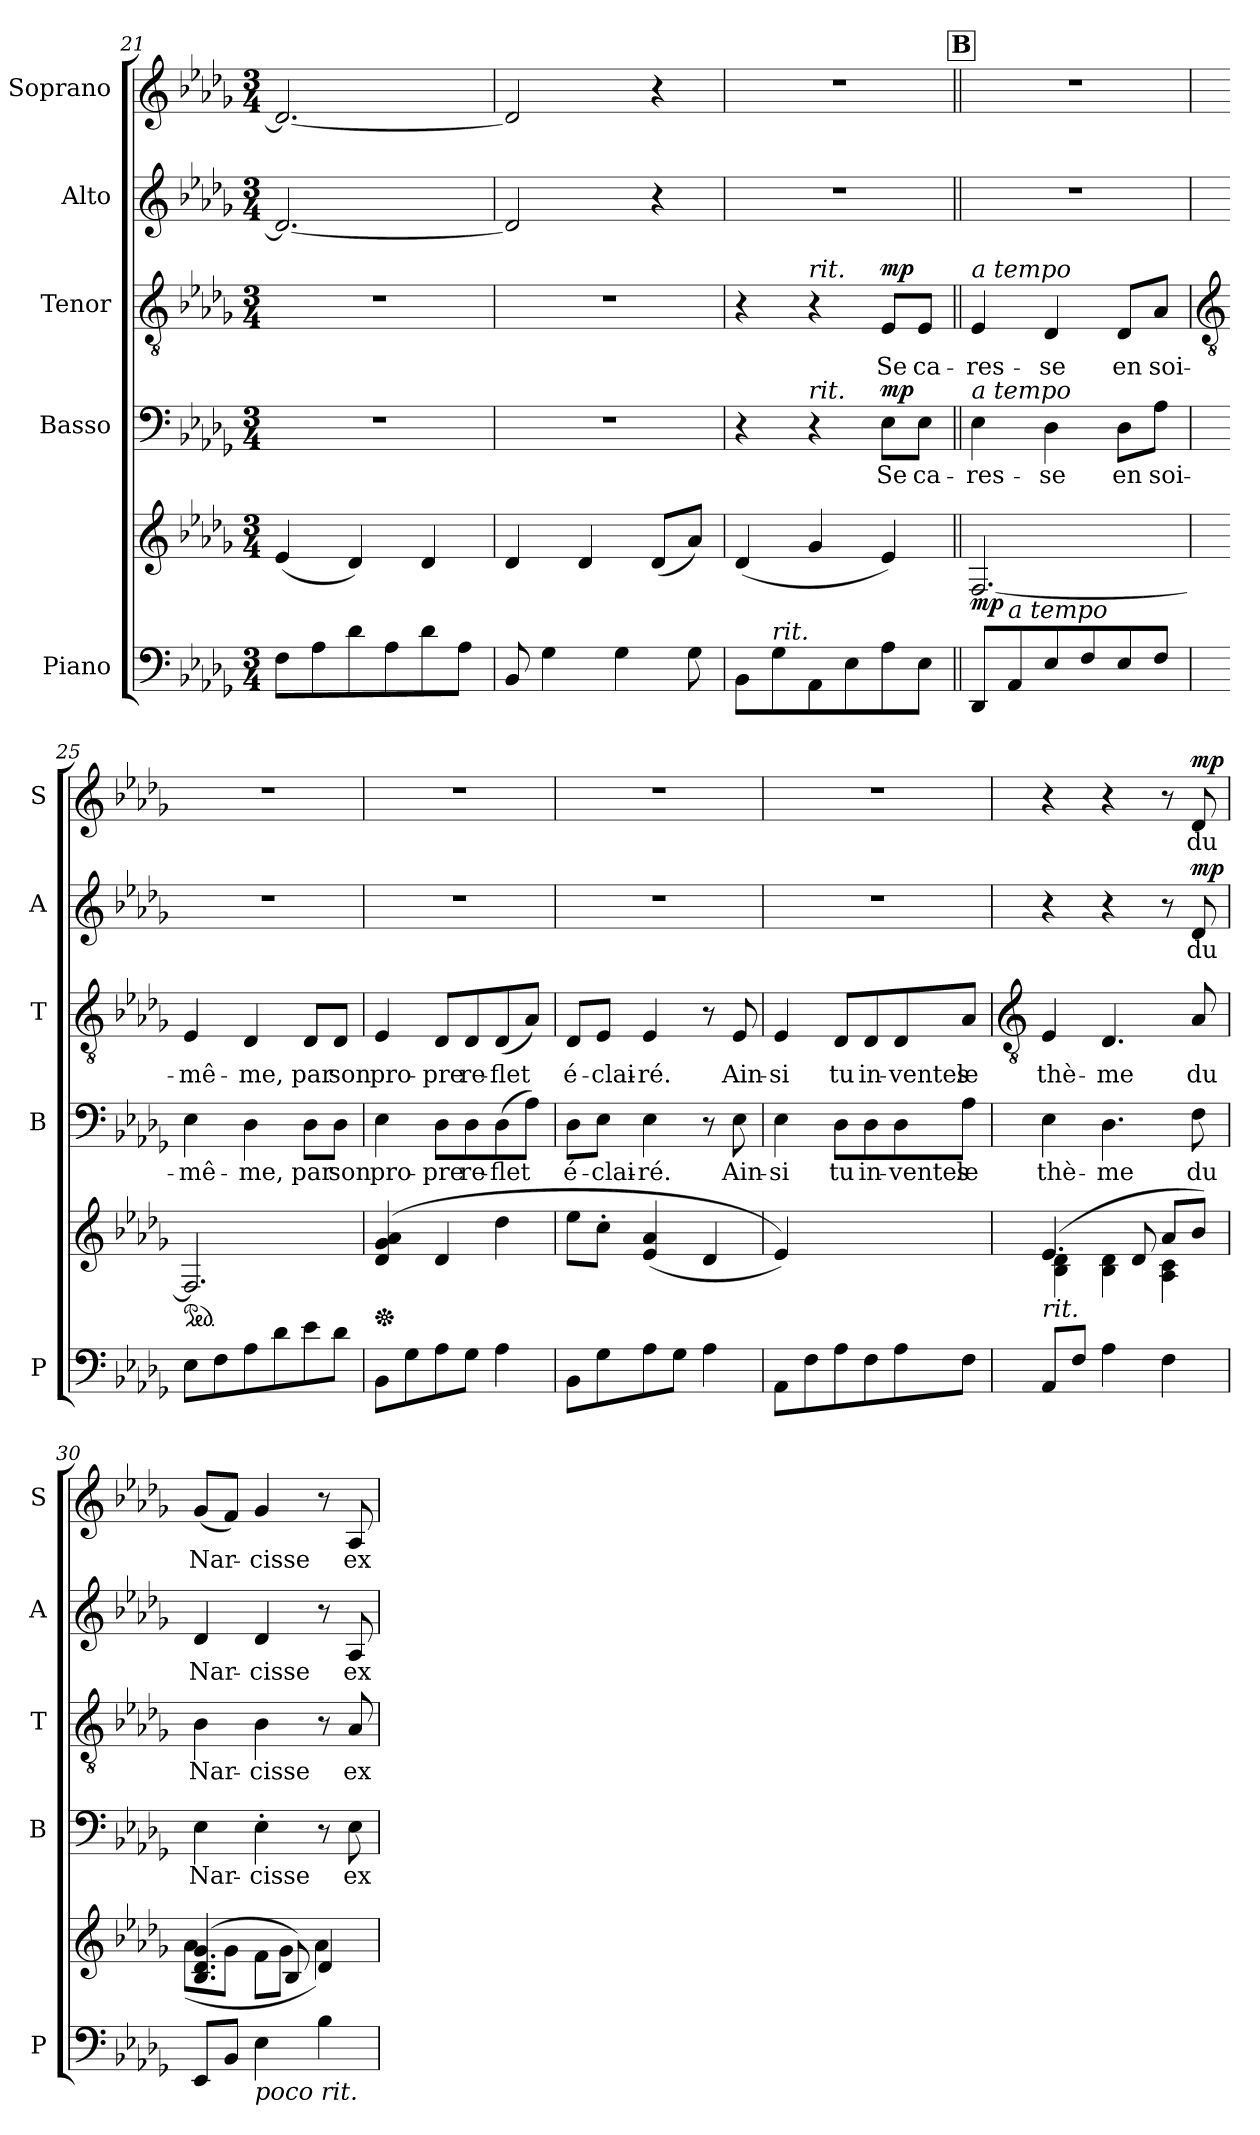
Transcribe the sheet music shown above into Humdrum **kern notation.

**kern	**kern	**dynam	**kern	**text	**dynam	**kern	**text	**dynam	**kern	**text	**dynam	**kern	**text	**dynam
*part5	*part5	*part5	*part4	*part4	*part4	*part3	*part3	*part3	*part2	*part2	*part2	*part1	*part1	*part1
*staff6	*staff5	*staff5/6	*staff4	*staff4	*staff4	*staff3	*staff3	*staff3	*staff2	*staff2	*staff2	*staff1	*staff1	*staff1
*I"Piano	*	*	*I"Basso	*	*	*I"Tenor	*	*	*I"Alto	*	*	*I"Soprano	*	*
*I'P	*	*	*I'B	*	*	*I'T	*	*	*I'A	*	*	*I'S	*	*
*clefF4	*clefG2	*	*clefF4	*	*	*clefGv2	*	*	*clefG2	*	*	*clefG2	*	*
*k[b-e-a-d-g-]	*k[b-e-a-d-g-]	*	*k[b-e-a-d-g-]	*	*	*k[b-e-a-d-g-]	*	*	*k[b-e-a-d-g-]	*	*	*k[b-e-a-d-g-]	*	*
*D-:	*D-:	*	*D-:	*	*	*D-:	*	*	*D-:	*	*	*D-:	*	*
*M3/4	*M3/4	*	*M3/4	*	*	*M3/4	*	*	*M3/4	*	*	*M3/4	*	*
=21	=21	=21	=21	=21	=21	=21	=21	=21	=21	=21	=21	=21	=21	=21
8F\L	(4e-/	.	2.r	.	.	2.r	.	.	2.d-/_	.	.	2.d-/_	.	.
8A-\	.	.	.	.	.	.	.	.	.	.	.	.	.	.
8d-\	4d-/)	.	.	.	.	.	.	.	.	.	.	.	.	.
8A-\	.	.	.	.	.	.	.	.	.	.	.	.	.	.
8d-\	4d-/	.	.	.	.	.	.	.	.	.	.	.	.	.
8A-\J	.	.	.	.	.	.	.	.	.	.	.	.	.	.
=22	=22	=22	=22	=22	=22	=22	=22	=22	=22	=22	=22	=22	=22	=22
8BB-/	4d-/	.	2.r	.	.	2.r	.	.	2d-/]	.	.	2d-/]	.	.
4G-\	.	.	.	.	.	.	.	.	.	.	.	.	.	.
.	4d-/	.	.	.	.	.	.	.	.	.	.	.	.	.
4G-\	.	.	.	.	.	.	.	.	.	.	.	.	.	.
.	(8d-/L	.	.	.	.	.	.	.	4r	.	.	4r	.	.
8G-\	8a-/J)	.	.	.	.	.	.	.	.	.	.	.	.	.
=23	=23	=23	=23	=23	=23	=23	=23	=23	=23	=23	=23	=23	=23	=23
8BB-\L	(4d-/	.	4r	.	.	4r	.	.	2.r	.	.	2.r	.	.
!LO:TX:a:i:t=rit.	!	!	!	!	!	!	!	!	!	!	!	!	!	!
8G-\	.	.	.	.	.	.	.	.	.	.	.	.	.	.
!	!	!	!	!	!	!LO:TX:a:i:t=rit.	!	!	!	!	!	!	!	!
!	!	!	!LO:TX:a:i:t=rit.	!	!	!	!	!	!	!	!	!	!	!
8AA-\	4g-/	.	4r	.	.	4r	.	.	.	.	.	.	.	.
8E-\	.	.	.	.	.	.	.	.	.	.	.	.	.	.
!	!	!	!	!LO:LY:b	!LO:DY:a	!	!LO:LY:b	!LO:DY:a	!	!	!	!	!	!
8A-\	4e-/)	.	8E-\L	Se	mp	8E-/L	Se	mp	.	.	.	.	.	.
!	!	!	!	!LO:LY:b	!	!	!LO:LY:b	!	!	!	!	!	!	!
8E-\J	.	.	8E-\J	ca-	.	8E-/J	ca-	.	.	.	.	.	.	.
!!LO:REH:place=s1:a:B:fs=14:t=B
=24||	=24||	=24||	=24||	=24||	=24||	=24||	=24||	=24||	=24||	=24||	=24||	=24||	=24||	=24||
!	!	!	!	!	!	!LO:TX:a:i:t=a tempo	!	!	!	!	!	!	!	!
!	!	!	!LO:TX:a:i:t=a tempo	!	!	!	!	!	!	!	!	!	!	!
!	!	!LO:DY:b	!	!LO:LY:b	!	!	!LO:LY:b	!	!	!	!	!	!	!
8DD-/L	[2.F/	mp	4E-\	-res-	.	4E-/	-res-	.	2.r	.	.	2.r	.	.
!LO:TX:a:i:t=a tempo	!	!	!	!	!	!	!	!	!	!	!	!	!	!
8AA-/	.	.	.	.	.	.	.	.	.	.	.	.	.	.
!	!	!	!	!LO:LY:b	!	!	!LO:LY:b	!	!	!	!	!	!	!
8E-/	.	.	4D-\	-se	.	4D-/	-se	.	.	.	.	.	.	.
8F/	.	.	.	.	.	.	.	.	.	.	.	.	.	.
!	!	!	!	!LO:LY:b	!	!	!LO:LY:b	!	!	!	!	!	!	!
8E-/	.	.	8D-\L	en	.	8D-/L	en	.	.	.	.	.	.	.
!	!	!	!	!LO:LY:b	!	!	!LO:LY:b	!	!	!	!	!	!	!
8F/J	.	.	8A-\J	soi-	.	8A-/J	soi-	.	.	.	.	.	.	.
!!LO:LB:g=z
=25	=25	=25	=25	=25	=25	=25	=25	=25	=25	=25	=25	=25	=25	=25
*	*	*	*	*	*	*clefGv2	*	*	*	*	*	*	*	*
*	*ped	*	*	*	*	*	*	*	*	*	*	*	*	*
!	!	!	!	!LO:LY:b	!	!	!LO:LY:b	!	!	!	!	!	!	!
8E-\L	2.F/]	.	4E-\	-mê-	.	4E-/	-mê-	.	2.r	.	.	2.r	.	.
8F\	.	.	.	.	.	.	.	.	.	.	.	.	.	.
!	!	!	!	!LO:LY:b	!	!	!LO:LY:b	!	!	!	!	!	!	!
8A-\	.	.	4D-\	-me,	.	4D-/	-me,	.	.	.	.	.	.	.
8d-\	.	.	.	.	.	.	.	.	.	.	.	.	.	.
!	!	!	!	!LO:LY:b	!	!	!LO:LY:b	!	!	!	!	!	!	!
8e-\	.	.	8D-\L	par	.	8D-/L	par	.	.	.	.	.	.	.
!	!	!	!	!LO:LY:b	!	!	!LO:LY:b	!	!	!	!	!	!	!
8d-\J	.	.	8D-\J	son	.	8D-/J	son	.	.	.	.	.	.	.
=26	=26	=26	=26	=26	=26	=26	=26	=26	=26	=26	=26	=26	=26	=26
*	*Xped	*	*	*	*	*	*	*	*	*	*	*	*	*
!	!	!	!	!LO:LY:b	!	!	!LO:LY:b	!	!	!	!	!	!	!
8BB-\L	(>4d-/ 4g-/ 4a-/	.	4E-\	pro-	.	4E-/	pro-	.	2.r	.	.	2.r	.	.
8G-\	.	.	.	.	.	.	.	.	.	.	.	.	.	.
!	!	!	!	!LO:LY:b	!	!	!LO:LY:b	!	!	!	!	!	!	!
8A-\	4d-/	.	8D-\L	-pre	.	8D-/L	-pre	.	.	.	.	.	.	.
!	!	!	!	!LO:LY:b	!	!	!LO:LY:b	!	!	!	!	!	!	!
8G-\J	.	.	8D-\	re-	.	8D-/	re-	.	.	.	.	.	.	.
!	!	!	!	!LO:LY:b	!	!	!LO:LY:b	!	!	!	!	!	!	!
4A-\	4dd-\	.	(8D-\	-flet	.	(8D-/	-flet	.	.	.	.	.	.	.
.	.	.	8A-\J)	.	.	8A-/J)	.	.	.	.	.	.	.	.
=27	=27	=27	=27	=27	=27	=27	=27	=27	=27	=27	=27	=27	=27	=27
!	!	!	!	!LO:LY:b	!	!	!LO:LY:b	!	!	!	!	!	!	!
8BB-\L	8ee-\L	.	8D-\L	é-	.	8D-/L	é-	.	2.r	.	.	2.r	.	.
!	!	!	!	!LO:LY:b	!	!	!LO:LY:b	!	!	!	!	!	!	!
8G-\	8cc'\J	.	8E-\J	-clai-	.	8E-/J	-clai-	.	.	.	.	.	.	.
!	!	!	!	!LO:LY:b	!	!	!LO:LY:b	!	!	!	!	!	!	!
8A-\	(>4e-/ 4a-/	.	4E-\	-ré.	.	4E-/	-ré.	.	.	.	.	.	.	.
8G-\J	.	.	.	.	.	.	.	.	.	.	.	.	.	.
4A-\	4d-/	.	8r	.	.	8r	.	.	.	.	.	.	.	.
!	!	!	!	!LO:LY:b	!	!	!LO:LY:b	!	!	!	!	!	!	!
.	.	.	8E-\	Ain-	.	8E-/	Ain-	.	.	.	.	.	.	.
=28	=28	=28	=28	=28	=28	=28	=28	=28	=28	=28	=28	=28	=28	=28
!	!	!	!	!LO:LY:b	!	!	!LO:LY:b	!	!	!	!	!	!	!
8AA-\L	4e-/))	.	4E-\	-si	.	4E-/	-si	.	2.r	.	.	2.r	.	.
8F\	.	.	.	.	.	.	.	.	.	.	.	.	.	.
!	!	!	!	!LO:LY:b	!	!	!LO:LY:b	!	!	!	!	!	!	!
8A-\	2ryy	.	8D-\L	tu	.	8D-/L	tu	.	.	.	.	.	.	.
!	!	!	!	!LO:LY:b	!	!	!LO:LY:b	!	!	!	!	!	!	!
8F\	.	.	8D-\	in-	.	8D-/	in-	.	.	.	.	.	.	.
!	!	!	!	!LO:LY:b	!	!	!LO:LY:b	!	!	!	!	!	!	!
8A-\	.	.	8D-\	-ventes	.	8D-/	-ventes	.	.	.	.	.	.	.
!	!	!	!	!LO:LY:b	!	!	!LO:LY:b	!	!	!	!	!	!	!
8F\J	.	.	8A-\J	le	.	8A-/J	le	.	.	.	.	.	.	.
!!LO:PB:g=z
=29	=29	=29	=29	=29	=29	=29	=29	=29	=29	=29	=29	=29	=29	=29
*	*	*	*	*	*	*clefGv2	*	*	*	*	*	*	*	*
*	*^	*	*	*	*	*	*	*	*	*	*	*	*	*
!	!LO:TX:b:i:t=rit.	!	!	!	!	!	!	!	!	!	!	!	!	!	!
!	!	!	!	!	!LO:LY:b	!	!	!LO:LY:b	!	!	!	!	!	!	!
8AA-/L	(4.e-/	4B-\ 4d-\	.	4E-\	thè-	.	4E-/	thè-	.	4r	.	.	4r	.	.
8F/J	.	.	.	.	.	.	.	.	.	.	.	.	.	.	.
!	!	!	!	!	!LO:LY:b	!	!	!LO:LY:b	!	!	!	!	!	!	!
4A-\	.	4B-\ 4d-\	.	4.D-\	-me	.	4.D-/	-me	.	4r	.	.	4r	.	.
.	8d-/	.	.	.	.	.	.	.	.	.	.	.	.	.	.
4F\	8a-/L	4A-\ 4c\	.	.	.	.	.	.	.	8r	.	.	8r	.	.
!	!	!	!	!	!LO:LY:b	!	!	!LO:LY:b	!	!	!LO:LY:b	!LO:DY:a	!	!LO:LY:b	!LO:DY:a
.	8b-/J)	.	.	8F\	du	.	8A-/	du	.	8d-/	du	mp	8d-/	du	mp
=30	=30	=30	=30	=30	=30	=30	=30	=30	=30	=30	=30	=30	=30	=30	=30
!	!	!	!	!	!LO:LY:b	!	!	!LO:LY:b	!	!	!LO:LY:b	!	!	!LO:LY:b	!
8EE-/L	(4.B-/ 4.d-/ 4.g-/	(8a-\L	.	4E-\	Nar-	.	4B-\	Nar-	.	4d-/	Nar-	.	(8g-/L	Nar-	.
8BB-/J	.	8g-\J	.	.	.	.	.	.	.	.	.	.	8f/J)	.	.
!LO:TX:b:i:t=poco rit.	!	!	!	!	!	!	!	!	!	!	!	!	!	!	!
!	!	!	!	!	!LO:LY:b	!	!	!LO:LY:b	!	!	!LO:LY:b	!	!	!LO:LY:b	!
4E-\	.	8f\L	.	4E-'\	-cisse	.	4B-\	-cisse	.	4d-/	-cisse	.	4g-/	-cisse	.
.	8B-/)	8g-\J	.	.	.	.	.	.	.	.	.	.	.	.	.
4B-\	4d-/	4a-\)	.	8r	.	.	8r	.	.	8r	.	.	8r	.	.
!	!	!	!	!	!LO:LY:b	!	!	!LO:LY:b	!	!	!LO:LY:b	!	!	!LO:LY:b	!
.	.	.	.	8E-\	ex-	.	8A-/	ex-	.	8A-/	ex-	.	8A-/	ex-	.
*	*v	*v	*	*	*	*	*	*	*	*	*	*	*	*	*
=	=	=	=	=	=	=	=	=	=	=	=	=	=	=
*-	*-	*-	*-	*-	*-	*-	*-	*-	*-	*-	*-	*-	*-	*-
